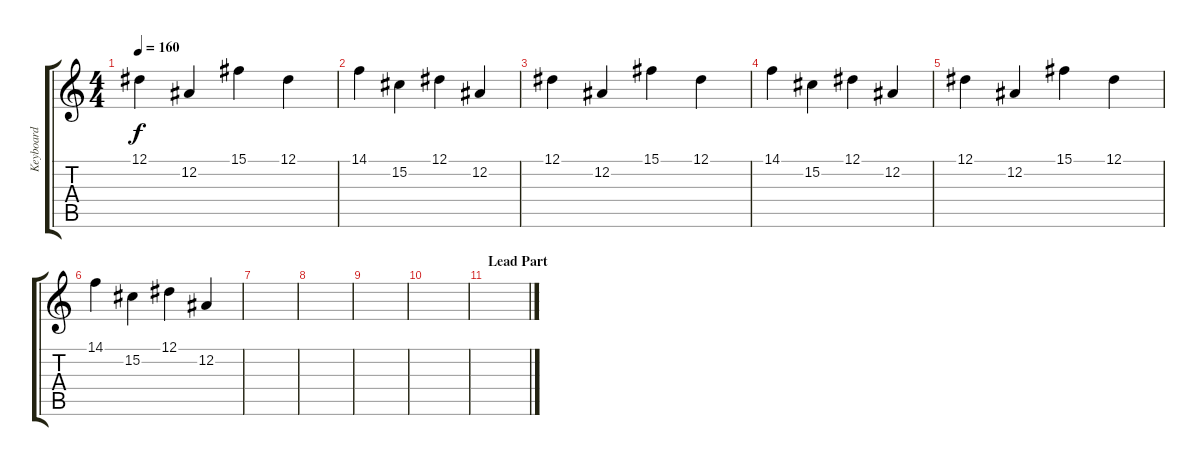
\track ("Keyboard" "Keyboard") {instrument dulcimer}
\staff {score tabs}
\tuning (Eb4 Bb3 Gb3 Db3 Ab2 Eb2) {hide}
\ts (4 4)
\tempo 160
\clef g2
\ks c
12.1.4{dy f} 12.2.4 15.1.4 12.1.4 |
14.1.4 15.2.4 12.1.4 12.2.4 |
12.1.4 12.2.4 15.1.4 12.1.4 |
14.1.4 15.2.4 12.1.4 12.2.4 |
12.1.4 12.2.4 15.1.4 12.1.4 |
14.1.4 15.2.4 12.1.4 12.2.4 |
|
|
|
|
\section ("" "Lead Part")
